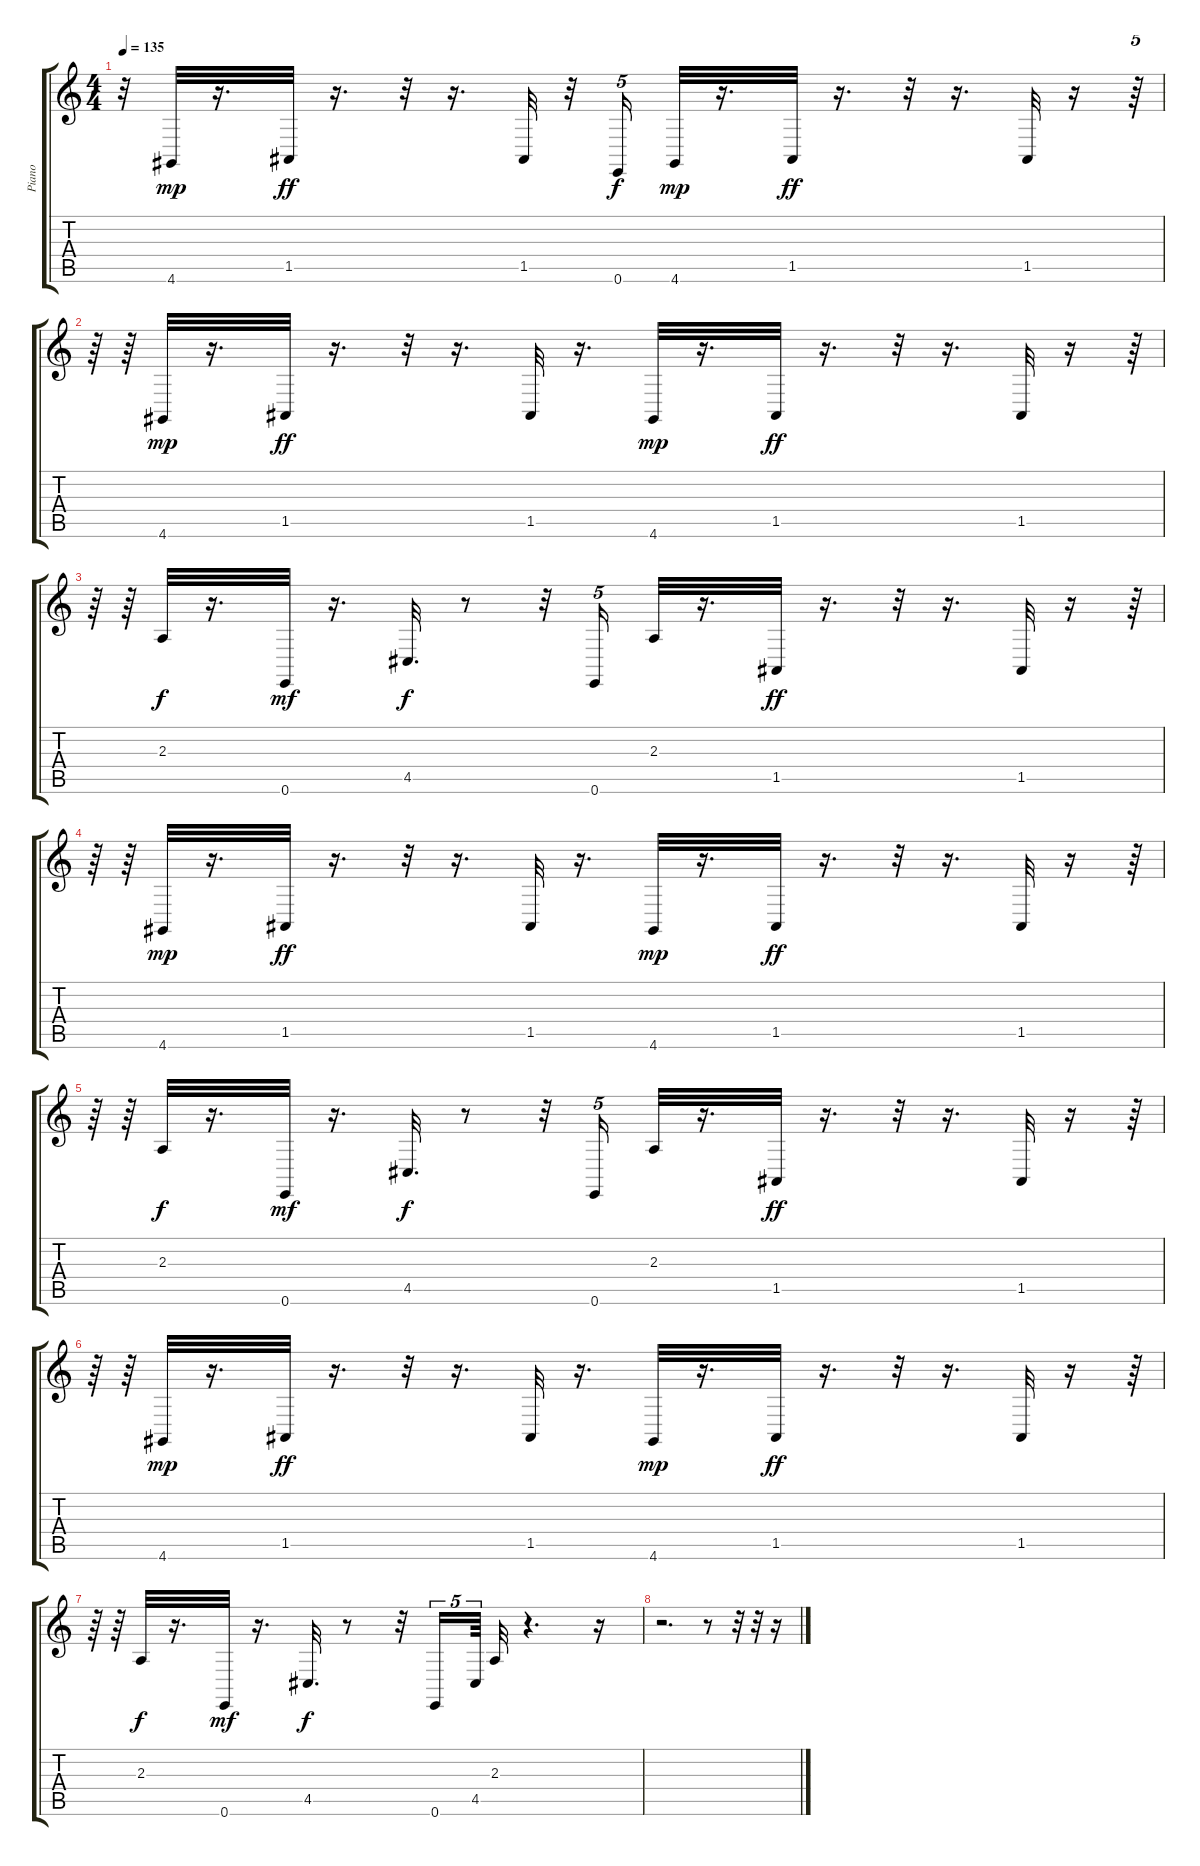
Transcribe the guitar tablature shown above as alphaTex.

\track ("Piano" "Piano") {instrument acousticgrandpiano}
\staff {score tabs}
\tuning (E4 B3 G3 D3 A2 E2) {hide}
\ts (4 4)
\tempo 135
\clef g2
\ks c
r.32{dy ff} 4.6.32{dy mp} r.16{d} 1.5.32{dy ff} r.16{d} r.32 r.16{d} 1.5.32 r.32 0.6.16{tu (5 4) dy f} 4.6.32{dy mp} r.16{d} 1.5.32{dy ff} r.16{d} r.32 r.16{d} 1.5.32 r.16 r.64{tu (5 4)} |
r.64 r.64 4.6.32{dy mp} r.16{d} 1.5.32{dy ff} r.16{d} r.32 r.16{d} 1.5.32 r.16{d} 4.6.32{dy mp} r.16{d} 1.5.32{dy ff} r.16{d} r.32 r.16{d} 1.5.32 r.16 r.64{tu (5 4)} |
r.64 r.64 2.3.32{dy f} r.16{d} 0.6.32{dy mf} r.16{d} 4.5.32{d dy f} r.8 r.32 0.6.16{tu (5 4)} 2.3.32 r.16{d} 1.5.32{dy ff} r.16{d} r.32 r.16{d} 1.5.32 r.16 r.64{tu (5 4)} |
r.64 r.64 4.6.32{dy mp} r.16{d} 1.5.32{dy ff} r.16{d} r.32 r.16{d} 1.5.32 r.16{d} 4.6.32{dy mp} r.16{d} 1.5.32{dy ff} r.16{d} r.32 r.16{d} 1.5.32 r.16 r.64{tu (5 4)} |
r.64 r.64 2.3.32{dy f} r.16{d} 0.6.32{dy mf} r.16{d} 4.5.32{d dy f} r.8 r.32 0.6.16{tu (5 4)} 2.3.32 r.16{d} 1.5.32{dy ff} r.16{d} r.32 r.16{d} 1.5.32 r.16 r.64{tu (5 4)} |
r.64 r.64 4.6.32{dy mp} r.16{d} 1.5.32{dy ff} r.16{d} r.32 r.16{d} 1.5.32 r.16{d} 4.6.32{dy mp} r.16{d} 1.5.32{dy ff} r.16{d} r.32 r.16{d} 1.5.32 r.16 r.64{tu (5 4)} |
r.64 r.64 2.3.32{dy f} r.16{d} 0.6.32{dy mf} r.16{d} 4.5.32{d dy f} r.8 r.32 0.6.16{tu (5 4)} 4.5.64{tu (5 4)} 2.3.32 r.4{d} r.16 |
r.2{d} r.8 r.32 r.32 r.16
